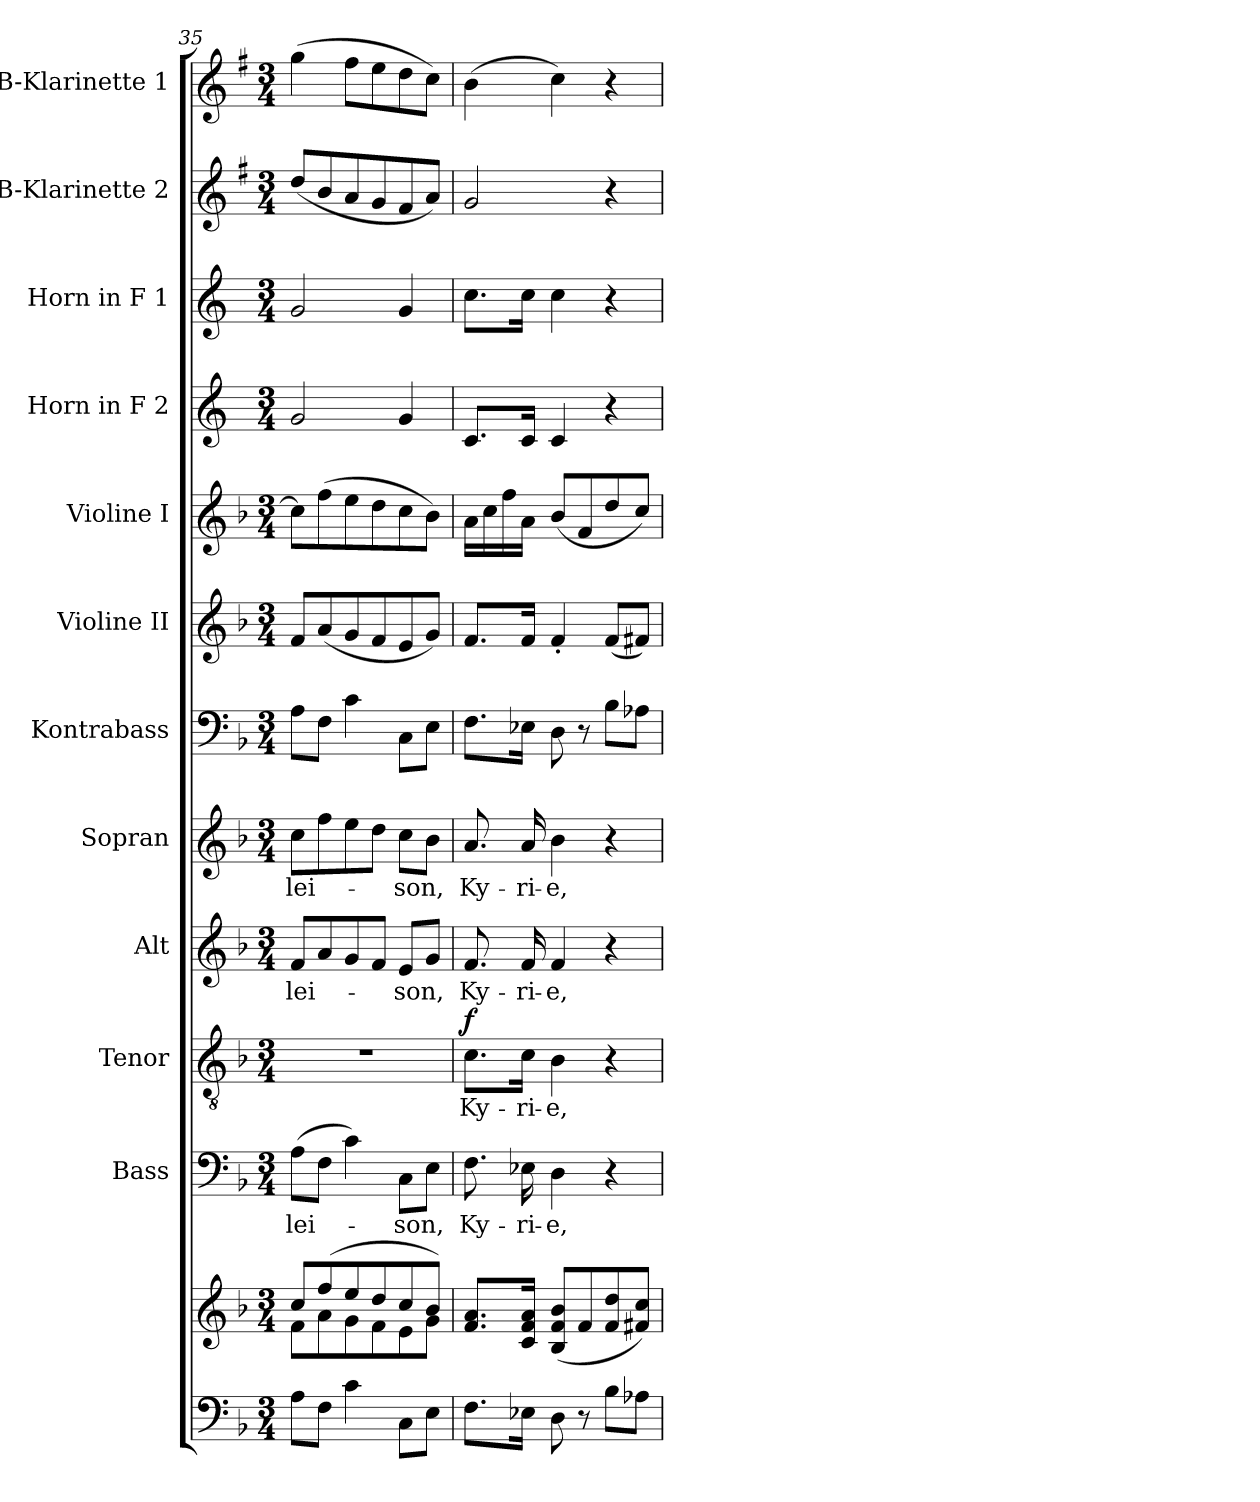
**kern	**kern	**kern	**text	**kern	**text	**dynam	**kern	**text	**kern	**text	**kern	**kern	**kern	**kern	**kern	**kern	**kern
*part12	*part12	*part11	*part11	*part10	*part10	*part10	*part9	*part9	*part8	*part8	*part7	*part6	*part5	*part4	*part3	*part2	*part1
*staff13	*staff12	*staff11	*staff11	*staff10	*staff10	*staff10	*staff9	*staff9	*staff8	*staff8	*staff7	*staff6	*staff5	*staff4	*staff3	*staff2	*staff1
*	*	*I"Bass	*	*I"Tenor	*	*	*I"Alt	*	*I"Sopran	*	*I"Kontrabass	*I"Violine II	*I"Violine I	*I"Horn in F 2	*I"Horn in F 1	*I"B-Klarinette 2	*I"B-Klarinette 1
*	*	*I'B.	*	*I'T.	*	*	*I'A.	*	*I'S.	*	*I'Kb.	*I'Vl. II	*I'Vl. I	*	*	*I'B Kl. 2	*I'B Kl. 1
*clefF4	*clefG2	*clefF4	*	*clefGv2	*	*	*clefG2	*	*clefG2	*	*clefF4	*clefG2	*clefG2	*clefG2	*clefG2	*clefG2	*clefG2
*	*	*	*	*	*	*	*	*	*	*	*ITrd7c12	*	*	*ITrd4c7	*ITrd4c7	*ITrd1c2	*ITrd1c2
*k[b-]	*k[b-]	*k[b-]	*	*k[b-]	*	*	*k[b-]	*	*k[b-]	*	*k[b-]	*k[b-]	*k[b-]	*k[b-]	*k[b-]	*k[b-]	*k[b-]
*F:	*F:	*F:	*	*F:	*	*	*F:	*	*F:	*	*F:	*F:	*F:	*F:	*F:	*F:	*F:
*M3/4	*M3/4	*M3/4	*	*M3/4	*	*	*M3/4	*	*M3/4	*	*M3/4	*M3/4	*M3/4	*M3/4	*M3/4	*M3/4	*M3/4
=35	=35	=35	=35	=35	=35	=35	=35	=35	=35	=35	=35	=35	=35	=35	=35	=35	=35
*	*^	*	*	*	*	*	*	*	*	*	*	*	*	*	*	*	*
!	!	!	!	!LO:LY:b	!	!	!	!	!LO:LY:b	!	!LO:LY:b	!	!	!	!	!	!	!
8A\L	8cc/L	8f\L	(>8A\L	-lei-	2.r	.	.	8f/L	-lei-	8cc\L	-lei-	8AA\L	8f/L	8cc\L]	2c/	2c/	(<8cc/L	(>4ff\
8F\J	(>8ff/	8a\	8F\J	.	.	.	.	8a/	.	8ff\	.	8FF\J	(<8a/	(>8ff\	.	.	8a/	.
4c\	8ee/	8g\	4c\)	.	.	.	.	8g/	.	8ee\	.	4C\	8g/	8ee\	.	.	8g/	8ee\L
.	8dd/	8f\	.	.	.	.	.	8f/J	.	8dd\J	.	.	8f/	8dd\	.	.	8f/	8dd\
!	!	!	!	!LO:LY:b	!	!	!	!	!LO:LY:b	!	!LO:LY:b	!	!	!	!	!	!	!
8C\L	8cc/	8e\	8C\L	-son,	.	.	.	8e/L	-son,	8cc\L	-son,	8CC\L	8e/	8cc\	4c/	4c/	8e/	8cc\
8E\J	8b-/J)	8g\J	8E\J	.	.	.	.	8g/J	.	8b-\J	.	8EE\J	8g/J)	8b-\J)	.	.	8g/J)	8b-\J)
=36	=36	=36	=36	=36	=36	=36	=36	=36	=36	=36	=36	=36	=36	=36	=36	=36	=36	=36
!	!	!	!	!LO:LY:b	!	!LO:LY:b	!LO:DY:a	!	!LO:LY:b	!	!LO:LY:b	!	!	!	!	!	!	!
*	*v	*v	*	*	*	*	*	*	*	*	*	*	*	*	*	*	*	*
8.F\L	8.f/ 8.a/L	8.F\	Ky-	8.c\L	Ky-	f	8.f/	Ky-	8.a/	Ky-	8.FF\L	8.f/L	16a\LL	8.F/L	8.f\L	2f/	(>4a\
.	.	.	.	.	.	.	.	.	.	.	.	.	16cc\	.	.	.	.
.	.	.	.	.	.	.	.	.	.	.	.	.	16ff\	.	.	.	.
!	!	!	!LO:LY:b	!	!LO:LY:b	!	!	!LO:LY:b	!	!LO:LY:b	!	!	!	!	!	!	!
16E-X\Jk	16c/ 16f/ 16a/Jk	16E-X\	-ri-	16c\Jk	-ri-	.	16f/	-ri-	16a/	-ri-	16EE-X\Jk	16f/Jk	16a\JJ	16F/Jk	16f\Jk	.	.
!	!	!	!LO:LY:b	!	!LO:LY:b	!	!	!LO:LY:b	!	!LO:LY:b	!	!	!	!	!	!	!
8D\	(<8B-/ 8f/ 8b-/L	4D\	-e,	4B-\	-e,	.	4f/	-e,	4b-\	-e,	8DD\	4f'</	(<8b-/L	4F/	4f\	.	4b-\)
8r	8f/	.	.	.	.	.	.	.	.	.	8r	.	8f/	.	.	.	.
8B-\L	8f/ 8dd/	4r	.	4r	.	.	4r	.	4r	.	8BB-\L	(<8f/L	8dd/	4r	4r	4r	4r
8A-X\J	8f#X/ 8cc/J)	.	.	.	.	.	.	.	.	.	8AA-X\J	8f#X/J)	8cc/J)	.	.	.	.
=	=	=	=	=	=	=	=	=	=	=	=	=	=	=	=	=	=
*-	*-	*-	*-	*-	*-	*-	*-	*-	*-	*-	*-	*-	*-	*-	*-	*-	*-
